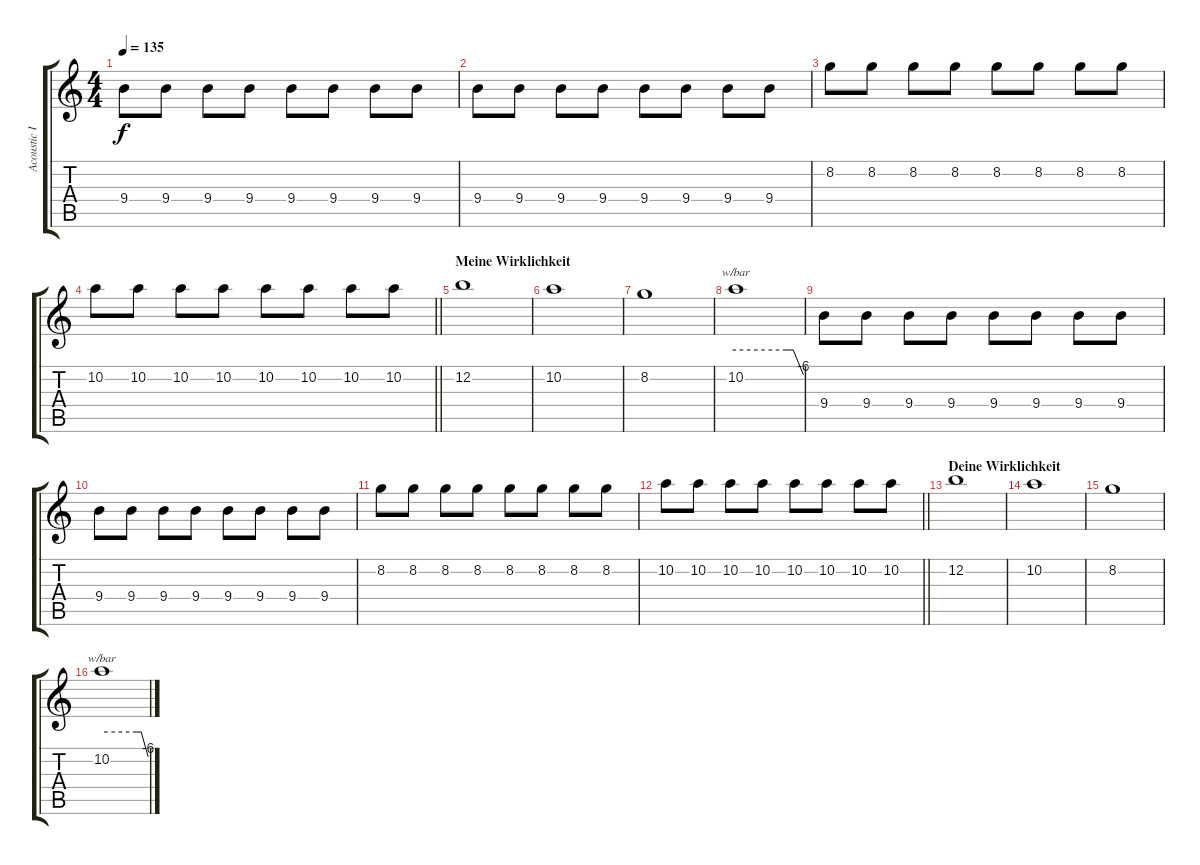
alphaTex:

\track ("Acoustic I" "Acoustic I") {instrument distortionguitar}
\staff {score tabs}
\tuning (E4 B3 G3 D3 A2 E2) {hide}
\ts (4 4)
\tempo 135
\clef g2
\ks c
9.4.8{dy f} 9.4.8 9.4.8 9.4.8 9.4.8 9.4.8 9.4.8 9.4.8 |
9.4.8 9.4.8 9.4.8 9.4.8 9.4.8 9.4.8 9.4.8 9.4.8 |
8.2.8 8.2.8 8.2.8 8.2.8 8.2.8 8.2.8 8.2.8 8.2.8 |
\barLineRight lightlight
10.2.8 10.2.8 10.2.8 10.2.8 10.2.8 10.2.8 10.2.8 10.2.8 |
\section ("" "Meine Wirklichkeit")
12.2.1{volume 10} |
10.2.1 |
8.2.1 |
10.2.1{tbe (custom default 0 0 45 0 51 0 60 -24)} |
9.4.8 9.4.8 9.4.8 9.4.8 9.4.8 9.4.8 9.4.8 9.4.8 |
9.4.8 9.4.8 9.4.8 9.4.8 9.4.8 9.4.8 9.4.8 9.4.8 |
8.2.8 8.2.8 8.2.8 8.2.8 8.2.8 8.2.8 8.2.8 8.2.8 |
\barLineRight lightlight
10.2.8 10.2.8 10.2.8 10.2.8 10.2.8 10.2.8 10.2.8 10.2.8 |
\section ("" "Deine Wirklichkeit")
12.2.1{volume 10} |
10.2.1 |
8.2.1 |
10.2.1{tbe (custom default 0 0 45 0 51 0 60 -24)}
